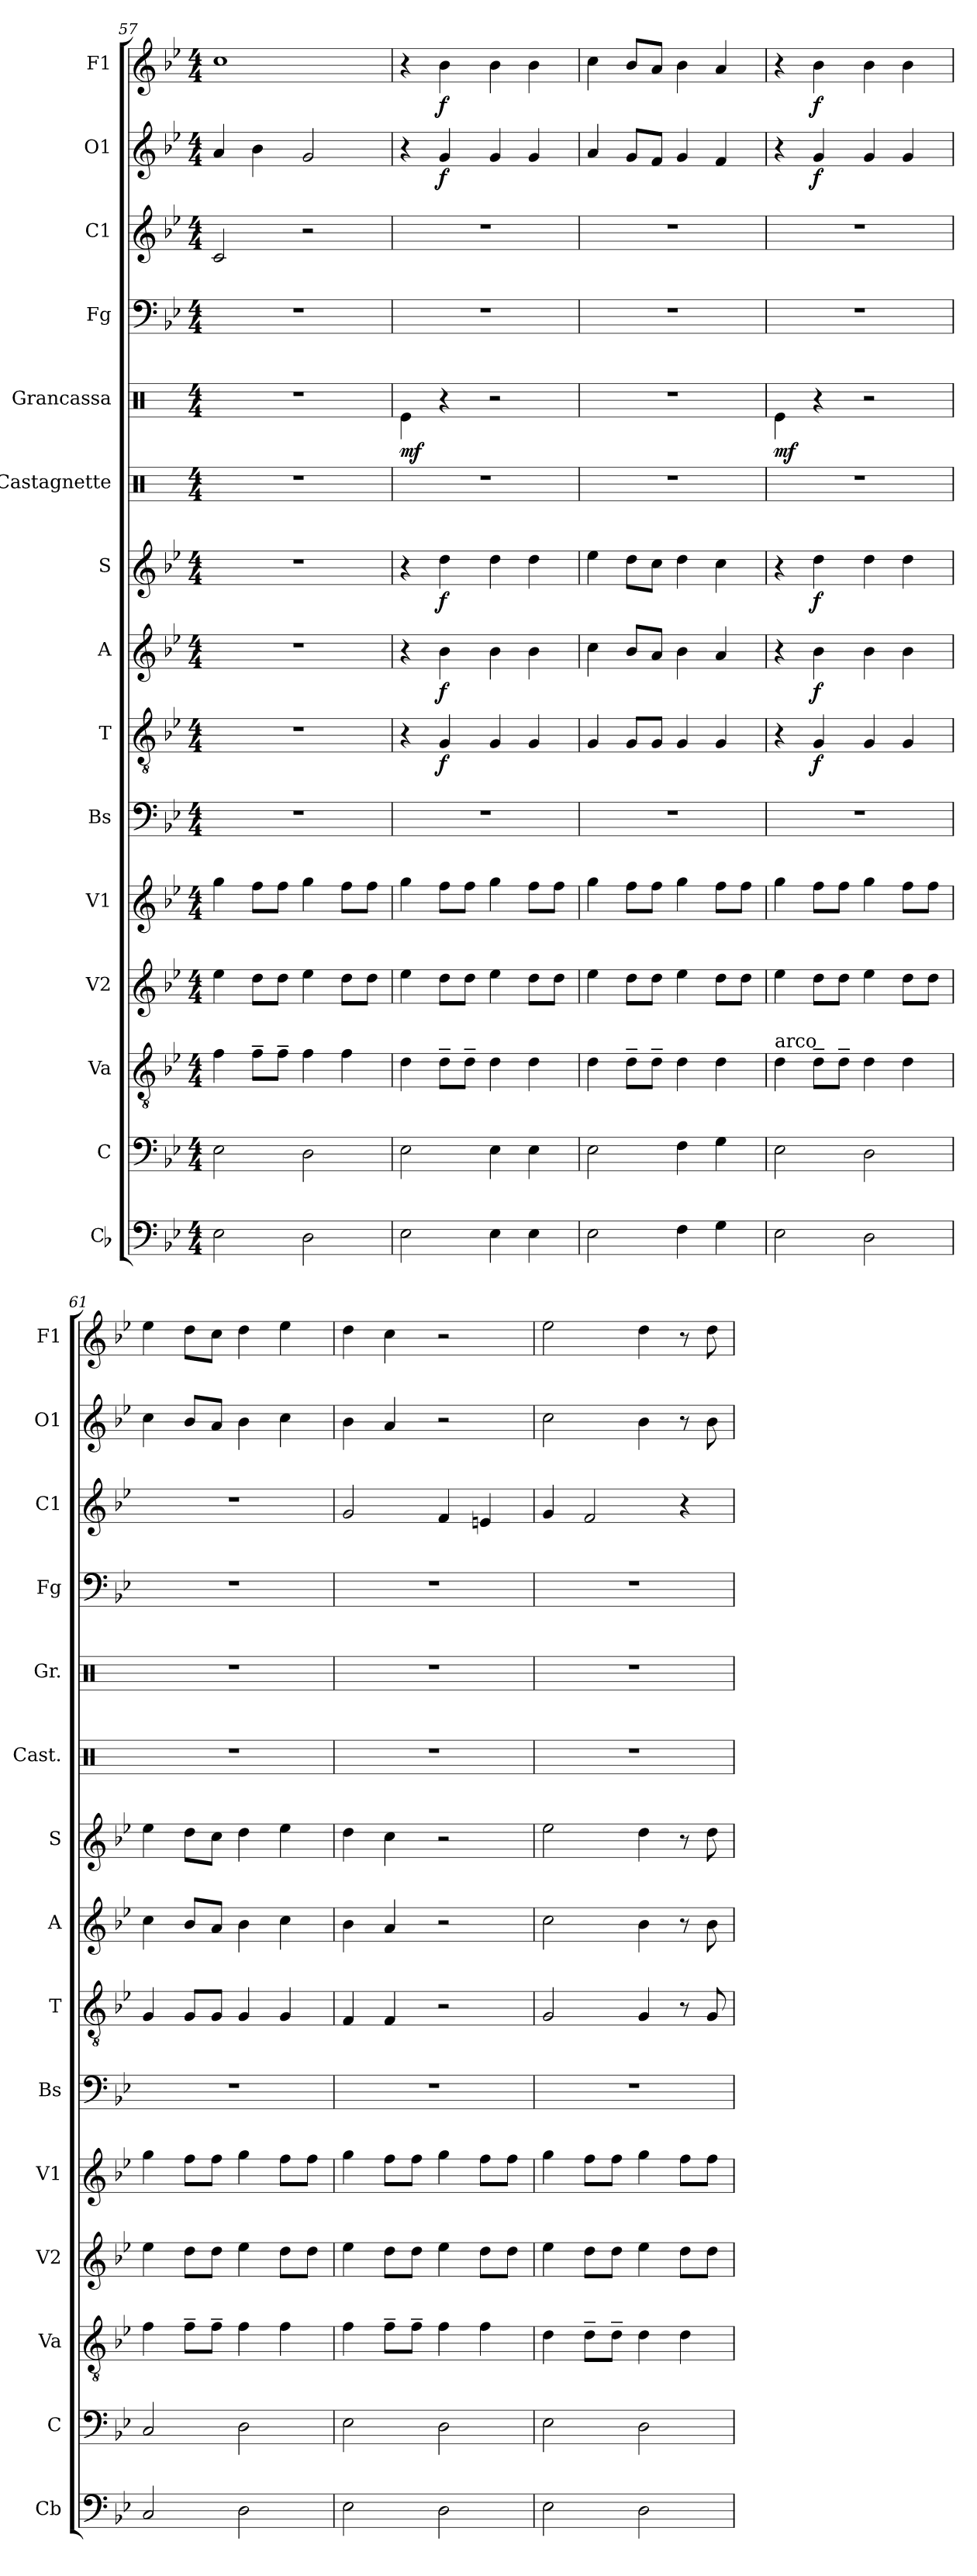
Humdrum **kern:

**kern	**kern	**kern	**kern	**kern	**kern	**kern	**dynam	**kern	**dynam	**kern	**dynam	**kern	**kern	**dynam	**kern	**kern	**kern	**dynam	**kern	**dynam
*part15	*part14	*part13	*part12	*part11	*part10	*part9	*part9	*part8	*part8	*part7	*part7	*part6	*part5	*part5	*part4	*part3	*part2	*part2	*part1	*part1
*staff15	*staff14	*staff13	*staff12	*staff11	*staff10	*staff9	*staff9	*staff8	*staff8	*staff7	*staff7	*staff6	*staff5	*staff5	*staff4	*staff3	*staff2	*staff2	*staff1	*staff1
*I"Cb	*I"C	*I"Va	*I"V2	*I"V1	*I"Bs	*I"T	*	*I"A	*	*I"S	*	*I"Castagnette	*I"Grancassa	*	*I"Fg	*I"C1	*I"O1	*	*I"F1	*
*I'Cb	*I'C	*I'Va	*I'V2	*I'V1	*I'Bs	*I'T	*	*I'A	*	*I'S	*	*I'Cast.	*I'Gr.	*	*I'Fg	*I'C1	*I'O1	*	*I'F1	*
!!LO:PB:g=z
*clefF4	*clefF4	*clefGv2	*clefG2	*clefG2	*clefF4	*clefGv2	*	*clefG2	*	*clefG2	*	*clefX	*clefX	*	*clefF4	*clefG2	*clefG2	*	*clefG2	*
*ITrd7c12	*	*	*	*	*	*	*	*	*	*	*	*	*	*	*	*ITrd1c2	*	*	*	*
*k[b-e-]	*k[b-e-]	*k[b-e-]	*k[b-e-]	*k[b-e-]	*k[b-e-]	*k[b-e-]	*	*k[b-e-]	*	*k[b-e-]	*	*k[]	*k[]	*	*k[b-e-]	*k[b-e-a-d-]	*k[b-e-]	*	*k[b-e-]	*
*M4/4	*M4/4	*M4/4	*M4/4	*M4/4	*M4/4	*M4/4	*	*M4/4	*	*M4/4	*	*M4/4	*M4/4	*	*M4/4	*M4/4	*M4/4	*	*M4/4	*
=57	=57	=57	=57	=57	=57	=57	=57	=57	=57	=57	=57	=57	=57	=57	=57	=57	=57	=57	=57	=57
2EE-\	2E-\	4f\	4ee-\	4gg\	1r	1r	.	1r	.	1r	.	1r	1r	.	1r	2B-/	4a/	.	1cc	.
.	.	8f~\L	8dd\L	8ff\L	.	.	.	.	.	.	.	.	.	.	.	.	4b-\	.	.	.
.	.	8f~\J	8dd\J	8ff\J	.	.	.	.	.	.	.	.	.	.	.	.	.	.	.	.
2DD\	2D\	4f\	4ee-\	4gg\	.	.	.	.	.	.	.	.	.	.	.	2r	2g/	.	.	.
.	.	4f\	8dd\L	8ff\L	.	.	.	.	.	.	.	.	.	.	.	.	.	.	.	.
.	.	.	8dd\J	8ff\J	.	.	.	.	.	.	.	.	.	.	.	.	.	.	.	.
=58	=58	=58	=58	=58	=58	=58	=58	=58	=58	=58	=58	=58	=58	=58	=58	=58	=58	=58	=58	=58
!	!	!	!	!	!	!	!	!	!	!	!	!	!	!LO:DY:b	!	!	!	!	!	!
2EE-\	2E-\	4d\	4ee-\	4gg\	1r	4r	.	4r	.	4r	.	1r	4Re\	mf	1r	1r	4r	.	4r	.
!	!	!	!	!	!	!	!LO:DY:b	!	!LO:DY:b	!	!LO:DY:b	!	!	!	!	!	!	!LO:DY:b	!	!LO:DY:b
.	.	8d~\L	8dd\L	8ff\L	.	4G/	f	4b-\	f	4dd\	f	.	4r	.	.	.	4g/	f	4b-\	f
.	.	8d~\J	8dd\J	8ff\J	.	.	.	.	.	.	.	.	.	.	.	.	.	.	.	.
4EE-\	4E-\	4d\	4ee-\	4gg\	.	4G/	.	4b-\	.	4dd\	.	.	2r	.	.	.	4g/	.	4b-\	.
4EE-\	4E-\	4d\	8dd\L	8ff\L	.	4G/	.	4b-\	.	4dd\	.	.	.	.	.	.	4g/	.	4b-\	.
.	.	.	8dd\J	8ff\J	.	.	.	.	.	.	.	.	.	.	.	.	.	.	.	.
=59	=59	=59	=59	=59	=59	=59	=59	=59	=59	=59	=59	=59	=59	=59	=59	=59	=59	=59	=59	=59
2EE-\	2E-\	4d\	4ee-\	4gg\	1r	4G/	.	4cc\	.	4ee-\	.	1r	1r	.	1r	1r	4a/	.	4cc\	.
.	.	8d~\L	8dd\L	8ff\L	.	8G/L	.	8b-/L	.	8dd\L	.	.	.	.	.	.	8g/L	.	8b-/L	.
.	.	8d~\J	8dd\J	8ff\J	.	8G/J	.	8a/J	.	8cc\J	.	.	.	.	.	.	8f/J	.	8a/J	.
4FF\	4F\	4d\	4ee-\	4gg\	.	4G/	.	4b-\	.	4dd\	.	.	.	.	.	.	4g/	.	4b-\	.
4GG\	4G\	4d\	8dd\L	8ff\L	.	4G/	.	4a/	.	4cc\	.	.	.	.	.	.	4f/	.	4a/	.
.	.	.	8dd\J	8ff\J	.	.	.	.	.	.	.	.	.	.	.	.	.	.	.	.
=60	=60	=60	=60	=60	=60	=60	=60	=60	=60	=60	=60	=60	=60	=60	=60	=60	=60	=60	=60	=60
!	!	!LO:TX:a:t=arco	!	!	!	!	!	!	!	!	!	!	!	!	!	!	!	!	!	!
!	!	!	!	!	!	!	!	!	!	!	!	!	!	!LO:DY:b	!	!	!	!	!	!
2EE-\	2E-\	4d\	4ee-\	4gg\	1r	4r	.	4r	.	4r	.	1r	4Re\	mf	1r	1r	4r	.	4r	.
!	!	!	!	!	!	!	!LO:DY:b	!	!LO:DY:b	!	!LO:DY:b	!	!	!	!	!	!	!LO:DY:b	!	!LO:DY:b
.	.	8d~\L	8dd\L	8ff\L	.	4G/	f	4b-\	f	4dd\	f	.	4r	.	.	.	4g/	f	4b-\	f
.	.	8d~\J	8dd\J	8ff\J	.	.	.	.	.	.	.	.	.	.	.	.	.	.	.	.
2DD\	2D\	4d\	4ee-\	4gg\	.	4G/	.	4b-\	.	4dd\	.	.	2r	.	.	.	4g/	.	4b-\	.
.	.	4d\	8dd\L	8ff\L	.	4G/	.	4b-\	.	4dd\	.	.	.	.	.	.	4g/	.	4b-\	.
.	.	.	8dd\J	8ff\J	.	.	.	.	.	.	.	.	.	.	.	.	.	.	.	.
=61	=61	=61	=61	=61	=61	=61	=61	=61	=61	=61	=61	=61	=61	=61	=61	=61	=61	=61	=61	=61
2CC/	2C/	4f\	4ee-\	4gg\	1r	4G/	.	4cc\	.	4ee-\	.	1r	1r	.	1r	1r	4cc\	.	4ee-\	.
.	.	8f~\L	8dd\L	8ff\L	.	8G/L	.	8b-/L	.	8dd\L	.	.	.	.	.	.	8b-/L	.	8dd\L	.
.	.	8f~\J	8dd\J	8ff\J	.	8G/J	.	8a/J	.	8cc\J	.	.	.	.	.	.	8a/J	.	8cc\J	.
2DD\	2D\	4f\	4ee-\	4gg\	.	4G/	.	4b-\	.	4dd\	.	.	.	.	.	.	4b-\	.	4dd\	.
.	.	4f\	8dd\L	8ff\L	.	4G/	.	4cc\	.	4ee-\	.	.	.	.	.	.	4cc\	.	4ee-\	.
.	.	.	8dd\J	8ff\J	.	.	.	.	.	.	.	.	.	.	.	.	.	.	.	.
!!LO:PB:g=z
=62	=62	=62	=62	=62	=62	=62	=62	=62	=62	=62	=62	=62	=62	=62	=62	=62	=62	=62	=62	=62
2EE-\	2E-\	4f\	4ee-\	4gg\	1r	4F/	.	4b-\	.	4dd\	.	1r	1r	.	1r	2f/	4b-\	.	4dd\	.
.	.	8f~\L	8dd\L	8ff\L	.	4F/	.	4a/	.	4cc\	.	.	.	.	.	.	4a/	.	4cc\	.
.	.	8f~\J	8dd\J	8ff\J	.	.	.	.	.	.	.	.	.	.	.	.	.	.	.	.
2DD\	2D\	4f\	4ee-\	4gg\	.	2r	.	2r	.	2r	.	.	.	.	.	4e-/	2r	.	2r	.
.	.	4f\	8dd\L	8ff\L	.	.	.	.	.	.	.	.	.	.	.	4dn/	.	.	.	.
.	.	.	8dd\J	8ff\J	.	.	.	.	.	.	.	.	.	.	.	.	.	.	.	.
=63	=63	=63	=63	=63	=63	=63	=63	=63	=63	=63	=63	=63	=63	=63	=63	=63	=63	=63	=63	=63
2EE-\	2E-\	4d\	4ee-\	4gg\	1r	2G/	.	2cc\	.	2ee-\	.	1r	1r	.	1r	4f/	2cc\	.	2ee-\	.
.	.	8d~\L	8dd\L	8ff\L	.	.	.	.	.	.	.	.	.	.	.	2e-/	.	.	.	.
.	.	8d~\J	8dd\J	8ff\J	.	.	.	.	.	.	.	.	.	.	.	.	.	.	.	.
2DD\	2D\	4d\	4ee-\	4gg\	.	4G/	.	4b-\	.	4dd\	.	.	.	.	.	.	4b-\	.	4dd\	.
.	.	4d\	8dd\L	8ff\L	.	8r	.	8r	.	8r	.	.	.	.	.	4r	8r	.	8r	.
.	.	.	8dd\J	8ff\J	.	8G/	.	8b-\	.	8dd\	.	.	.	.	.	.	8b-\	.	8dd\	.
=	=	=	=	=	=	=	=	=	=	=	=	=	=	=	=	=	=	=	=	=
*-	*-	*-	*-	*-	*-	*-	*-	*-	*-	*-	*-	*-	*-	*-	*-	*-	*-	*-	*-	*-
